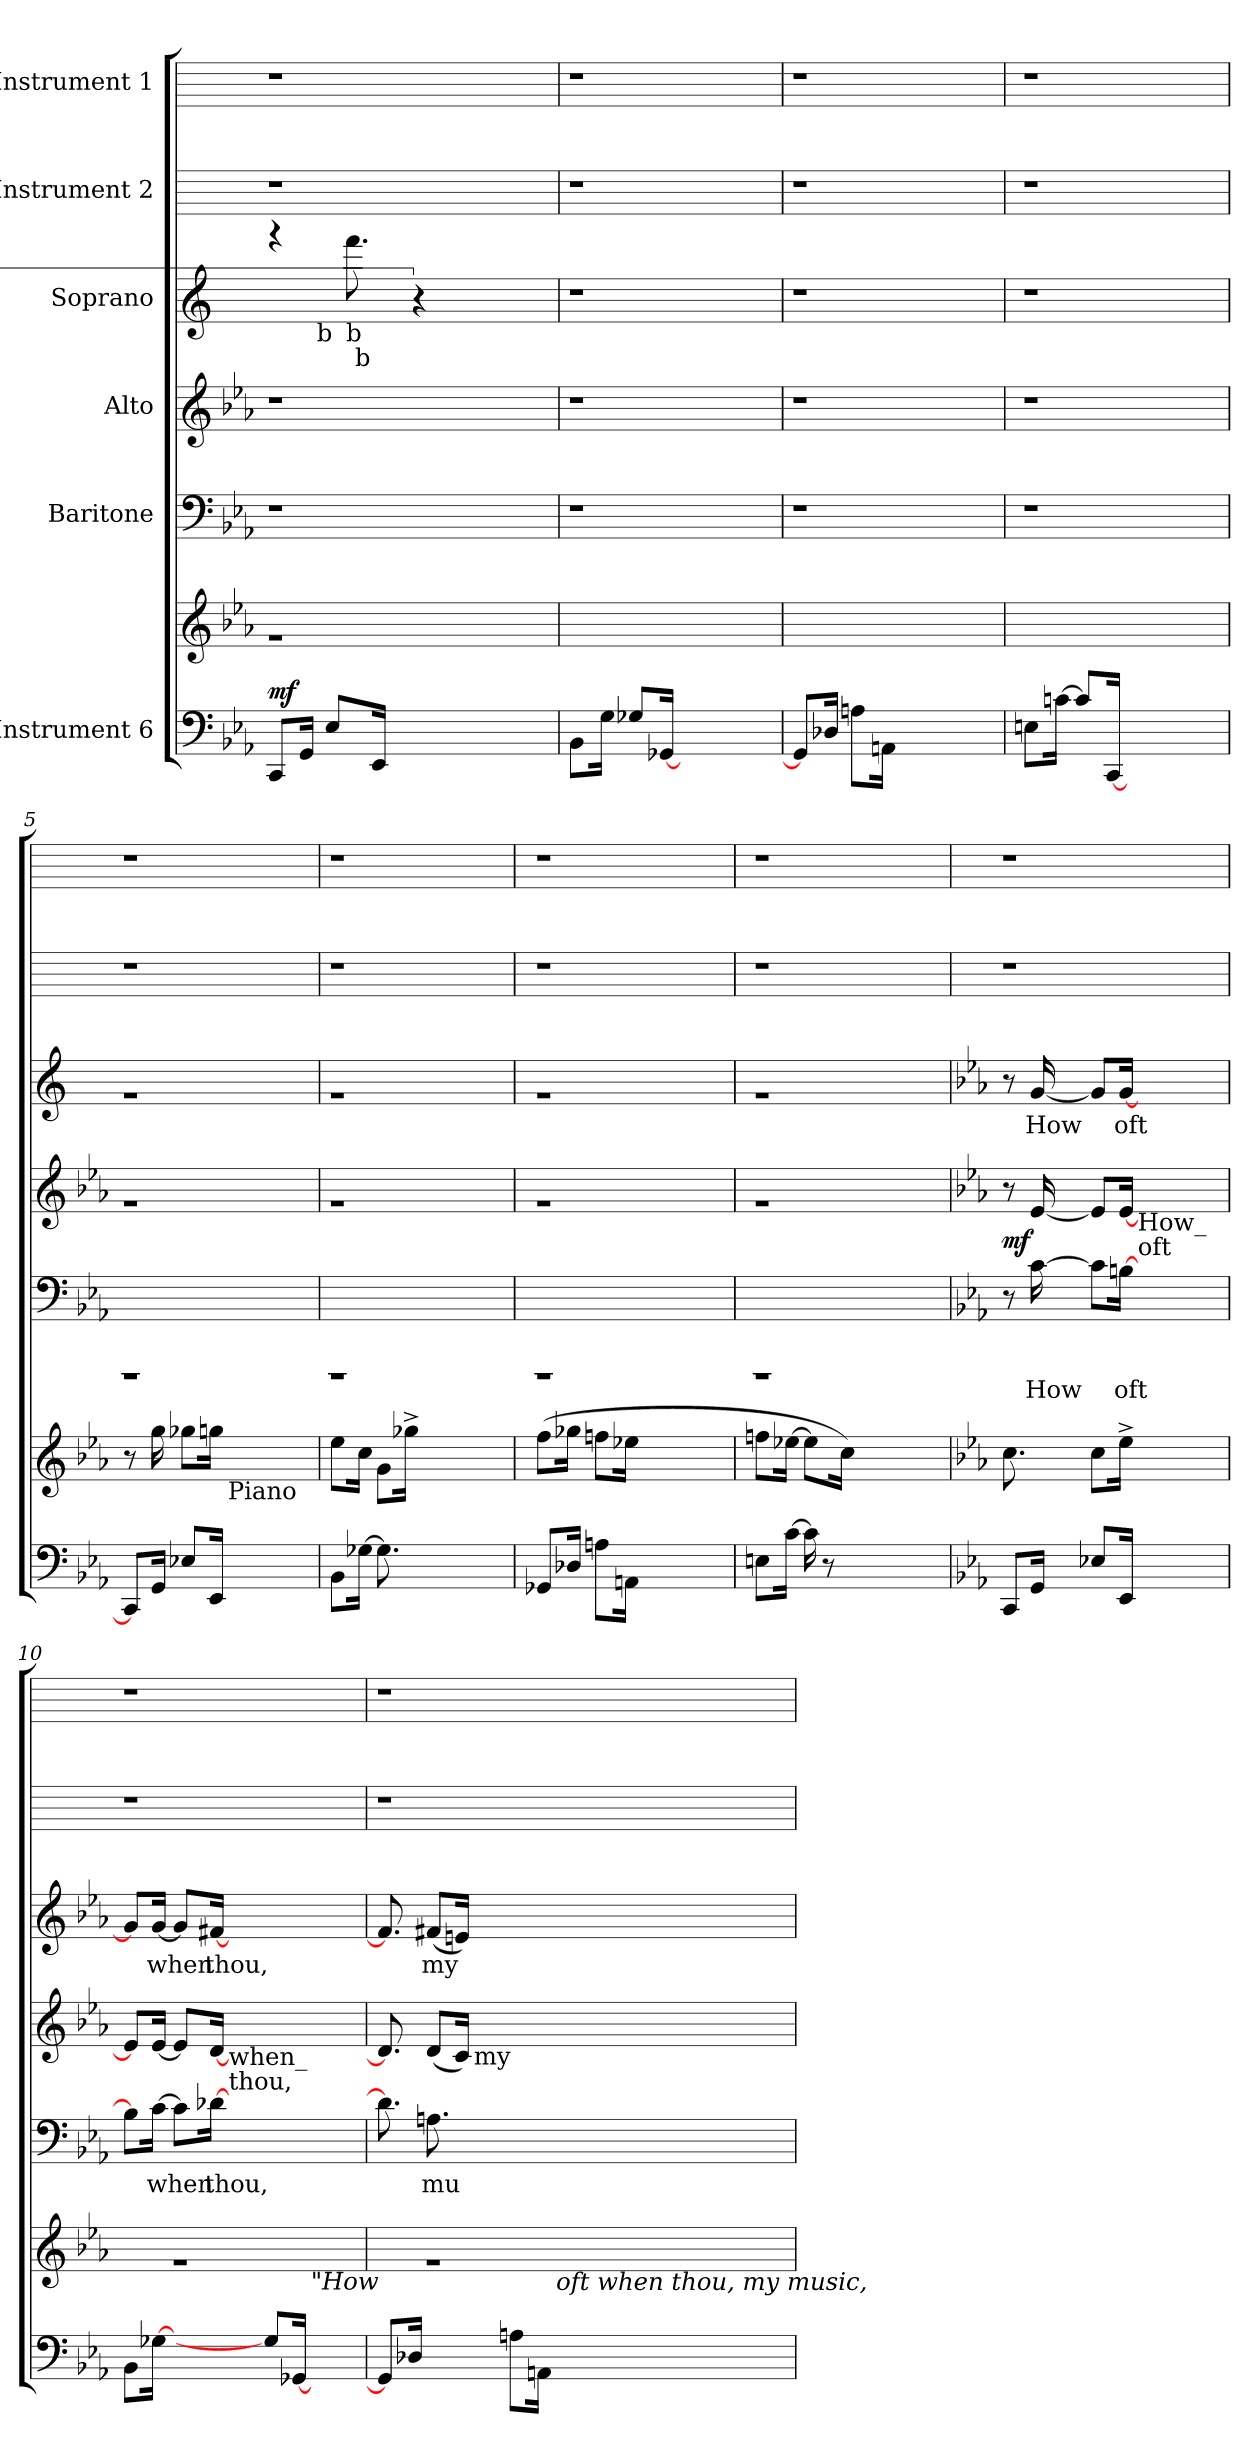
**kern	**kern	**dynam	**kern	**text	**dynam	**kern	**kern	**text	**dynam	**kern	**kern
*part6	*part6	*part6	*part5	*part5	*part5	*part4	*part3	*part3	*part3	*part2	*part1
*staff7	*staff6	*staff6/7	*staff5	*staff5	*staff5	*staff4	*staff3	*staff3	*staff3	*staff2	*staff1
*I"Instrument 6	*	*	*I"Baritone	*	*	*I"Alto	*I"Soprano	*	*	*I"Instrument 2	*I"Instrument 1
!!LO:PB:g=z
*stria5	*stria5	*	*stria5	*	*	*stria5	*stria5	*	*	*stria5	*stria5
*clefF4	*clefG2	*	*clefF4	*	*	*clefG2	*clefG2	*	*	*	*
*ITrd2c3	*ITrd2c3	*	*ITrd2c3	*	*	*ITrd2c3	*	*	*	*	*
*k[]	*k[]	*	*k[]	*	*	*k[]	*	*	*	*	*
*C:	*C:	*	*C:	*	*	*C:	*	*	*	*	*
*MM90	*MM90	*	*MM90	*	*	*MM90	*MM90	*	*	*MM90	*MM90
=1	=1	=1	=1	=1	=1	=1	=1	=1	=1	=1	=1
!	!	!	!	!	!	!	!LO:TX:a:t=( )	!	!	!	!
!	!LO:N:vis=1	!LO:DY:a=2	!	!	!	!	!	!	!	!	!
*	*	*	*	*	*	*	*^	*	*	*	*
*	*	*	*	*	*	*	*	*^	*	*	*	*
8AAA/L	4.ra	mf	1r	.	.	1r	4rggg	8ryy	4ryy	.	.	1r	1r
16EE/J	.	.	.	.	.	.	.	32.ryy	.	.	.	.	.
!	!	!	!	!	!	!	!	!LO:TX:b:t=b	!	!	!	!	!
.	.	.	.	.	.	.	.	2ryy	.	.	.	.	.
8C/L	.	.	.	.	.	.	.	.	.	.	.	.	.
!	!	!	!	!	!	!	!LO:TX:b:t=b	!	!	!	!	!	!
.	.	.	.	.	.	.	8.fff\	.	64ryy	.	.	.	.
!	!	!	!	!	!	!	!	!	!LO:TX:b:t=b	!	!	!	!
.	.	.	.	.	.	.	.	.	2ryy	.	.	.	.
16CC/J	.	.	.	.	.	.	.	.	.	.	.	.	.
2ryy	2ryy	.	.	.	.	.	.	.	.	.	.	.	.
!	!	!	!	!	!	!	!LO:N:vis=1	!	!	!	!	!	!
.	.	.	.	.	.	.	16%9r	.	.	.	.	.	.
.	.	.	.	.	.	.	.	4ryy	.	.	.	.	.
.	.	.	.	.	.	.	.	.	8...ryy	.	.	.	.
8ryy	8ryy	.	.	.	.	.	.	.	.	.	.	.	.
.	.	.	.	.	.	.	.	16ryy	.	.	.	.	.
.	.	.	.	.	.	.	.	64ryy	.	.	.	.	.
*	*	*	*	*	*	*	*v	*v	*v	*	*	*	*
=2	=2	=2	=2	=2	=2	=2	=2	=2	=2	=2	=2
8GG\L	1ryy	.	1r	.	.	1r	1r	.	.	1r	1r
16E\J	.	.	.	.	.	.	.	.	.	.	.
8E-X/L	.	.	.	.	.	.	.	.	.	.	.
[>16EE-X/J	.	.	.	.	.	.	.	.	.	.	.
2ryy	.	.	.	.	.	.	.	.	.	.	.
8ryy	.	.	.	.	.	.	.	.	.	.	.
=3	=3	=3	=3	=3	=3	=3	=3	=3	=3	=3	=3
8EE-/L]	1ryy	.	1r	.	.	1r	1r	.	.	1r	1r
16BB-X/J	.	.	.	.	.	.	.	.	.	.	.
8F#X\L	.	.	.	.	.	.	.	.	.	.	.
16FF#X\J	.	.	.	.	.	.	.	.	.	.	.
2ryy	.	.	.	.	.	.	.	.	.	.	.
8ryy	.	.	.	.	.	.	.	.	.	.	.
=4	=4	=4	=4	=4	=4	=4	=4	=4	=4	=4	=4
8C#X\L	1ryy	.	1r	.	.	1r	1r	.	.	1r	1r
[>16An\J	.	.	.	.	.	.	.	.	.	.	.
8A/L]	.	.	.	.	.	.	.	.	.	.	.
[>16AAA/J	.	.	.	.	.	.	.	.	.	.	.
2ryy	.	.	.	.	.	.	.	.	.	.	.
8ryy	.	.	.	.	.	.	.	.	.	.	.
=5	=5	=5	=5	=5	=5	=5	=5	=5	=5	=5	=5
!	!	!	!LO:N:vis=1	!	!	!LO:N:vis=1	!LO:N:vis=1	!	!	!	!
8AAA/L]	8r	.	1rEEE	.	.	1ra	1ra	.	.	1r	1r
16EE/J	16ee\	.	.	.	.	.	.	.	.	.	.
8Cn/L	8ee-X\L	.	.	.	.	.	.	.	.	.	.
16CC/J	16ee\J	.	.	.	.	.	.	.	.	.	.
!	!LO:TX:b:t=Piano	!	!	!	!	!	!	!	!	!	!
2ryy	2ryy	.	.	.	.	.	.	.	.	.	.
8ryy	8ryy	.	.	.	.	.	.	.	.	.	.
=6	=6	=6	=6	=6	=6	=6	=6	=6	=6	=6	=6
!	!	!	!LO:N:vis=1	!	!	!LO:N:vis=1	!LO:N:vis=1	!	!	!	!
8GG\L	8cc\L	.	1rEEE	.	.	1ra	1ra	.	.	1r	1r
[>16E-X\J	16a\J	.	.	.	.	.	.	.	.	.	.
8.E-\]	8e\L	.	.	.	.	.	.	.	.	.	.
.	16ee-X^>\J	.	.	.	.	.	.	.	.	.	.
2ryy	2ryy	.	.	.	.	.	.	.	.	.	.
8ryy	8ryy	.	.	.	.	.	.	.	.	.	.
=7	=7	=7	=7	=7	=7	=7	=7	=7	=7	=7	=7
!	!	!	!LO:N:vis=1	!	!	!LO:N:vis=1	!LO:N:vis=1	!	!	!	!
8EE-X/L	(<8dd\L	.	1rEEE	.	.	1ra	1ra	.	.	1r	1r
16BB-X/J	16ee-X\J	.	.	.	.	.	.	.	.	.	.
8F#X\L	8ddn\L	.	.	.	.	.	.	.	.	.	.
16FF#X\J	16ccn\J	.	.	.	.	.	.	.	.	.	.
2ryy	2ryy	.	.	.	.	.	.	.	.	.	.
8ryy	8ryy	.	.	.	.	.	.	.	.	.	.
=8	=8	=8	=8	=8	=8	=8	=8	=8	=8	=8	=8
!	!	!	!LO:N:vis=1	!	!	!LO:N:vis=1	!LO:N:vis=1	!	!	!	!
8C#X\L	8ddn\L	.	1rEEE	.	.	1ra	1ra	.	.	1r	1r
[>16A\J	[>16ccn\J	.	.	.	.	.	.	.	.	.	.
16A\]	8cc\L]	.	.	.	.	.	.	.	.	.	.
8r	.	.	.	.	.	.	.	.	.	.	.
.	16a\J)	.	.	.	.	.	.	.	.	.	.
2ryy	2ryy	.	.	.	.	.	.	.	.	.	.
8ryy	8ryy	.	.	.	.	.	.	.	.	.	.
!!LO:LB:g=z
=9	=9	=9	=9	=9	=9	=9	=9	=9	=9	=9	=9
*	*	*	*	*	*	*	*k[b-e-a-]	*	*	*	*
*	*	*	*	*	*	*	*E-:	*	*	*	*
!	!	!	!	!	!LO:DY:a	!	!	!	!LO:DY:a	!	!
!	!	!	!	!	!	!	!	!	!LO:DY:n=1:b	!	!
8AAA/L	8.a\	.	8r	.	mf	8r	8r	.	mf mf	1r	1r
!	!	!	!	!LO:LY:b	!	!	!	!LO:LY:b	!	!	!
16EE/J	.	.	[>16A\	How	.	[<16c/	[<16g/	How	.	.	.
8Cn/L	8a\L	.	8A\L]	.	.	8c/L]	8g/L]	.	.	.	.
!	!	!	!	!LO:LY:b:cj	!	!	!	!LO:LY:b:cj	!	!	!
16CC/J	16cc^>\J	.	[<16G#X\J	oft	.	[>16c/J	[>16g/J	oft	.	.	.
!	!	!	!	!	!	!LO:TX:b:t=How_	!	!	!	!	!
!	!	!	!	!	!	!LO:TX:b:t=oft	!	!	!	!	!
2ryy	2ryy	.	2ryy	.	.	2ryy	2ryy	.	.	.	.
8ryy	8ryy	.	8ryy	.	.	8ryy	8ryy	.	.	.	.
=10	=10	=10	=10	=10	=10	=10	=10	=10	=10	=10	=10
8GG\L	8.ryy	.	8G#\L]	.	.	8c/L]	8g/L]	.	.	1r	1r
!	!	!	!	!LO:LY:b	!	!	!	!LO:LY:b	!	!	!
[>16E-X\J	.	.	[>16A\J	when	.	[<16c/J	[<16g/J	when	.	.	.
!	!LO:N:vis=1	!	!	!	!	!	!	!	!	!	!
4.ryy	4.ra	.	8A\L]	.	.	8c/L]	8g/L]	.	.	.	.
!	!	!	!	!LO:LY:b	!	!	!	!LO:LY:b	!	!	!
.	.	.	[<16B-X\J	thou,	.	[>16B/J	[>16f#X/J	thou,	.	.	.
!	!	!	!	!	!	!LO:TX:b:t=when_	!	!	!	!	!
!	!	!	!	!	!	!LO:TX:b:t=thou,	!	!	!	!	!
.	.	.	2ryy	.	.	2ryy	2ryy	.	.	.	.
8E-/L]	8.ryy	.	.	.	.	.	.	.	.	.	.
[>16EE-X/J	.	.	.	.	.	.	.	.	.	.	.
!	!LO:TX:b:i:t="How	!	!	!	!	!	!	!	!	!	!
4ryy	4ryy	.	.	.	.	.	.	.	.	.	.
.	.	.	8ryy	.	.	8ryy	8ryy	.	.	.	.
=11	=11	=11	=11	=11	=11	=11	=11	=11	=11	=11	=11
8EE-/L]	8.ryy	.	8.B-\]	.	.	8.B/]	8.f#/]	.	.	1r	1r
16BB-X/J	.	.	.	.	.	.	.	.	.	.	.
!	!LO:N:vis=1	!	!	!LO:LY:b:cj	!	!	!	!LO:LY:b	!	!	!
4.ryy	4.ra	.	8.F#X\	mu	.	(>8B/L	(>8f#X/L	my	.	.	.
.	.	.	.	.	.	16A/J)	16en/J)	.	.	.	.
!	!	!	!	!	!	!LO:TX:b:t=my	!	!	!	!	!
.	.	.	2ryy	.	.	2ryy	2ryy	.	.	.	.
8F#X\L	8.ryy	.	.	.	.	.	.	.	.	.	.
16FF#X\J	.	.	.	.	.	.	.	.	.	.	.
!	!LO:TX:b:i:t=oft when thou, my music,	!	!	!	!	!	!	!	!	!	!
4ryy	4ryy	.	.	.	.	.	.	.	.	.	.
.	.	.	8ryy	.	.	8ryy	8ryy	.	.	.	.
=	=	=	=	=	=	=	=	=	=	=	=
*-	*-	*-	*-	*-	*-	*-	*-	*-	*-	*-	*-
